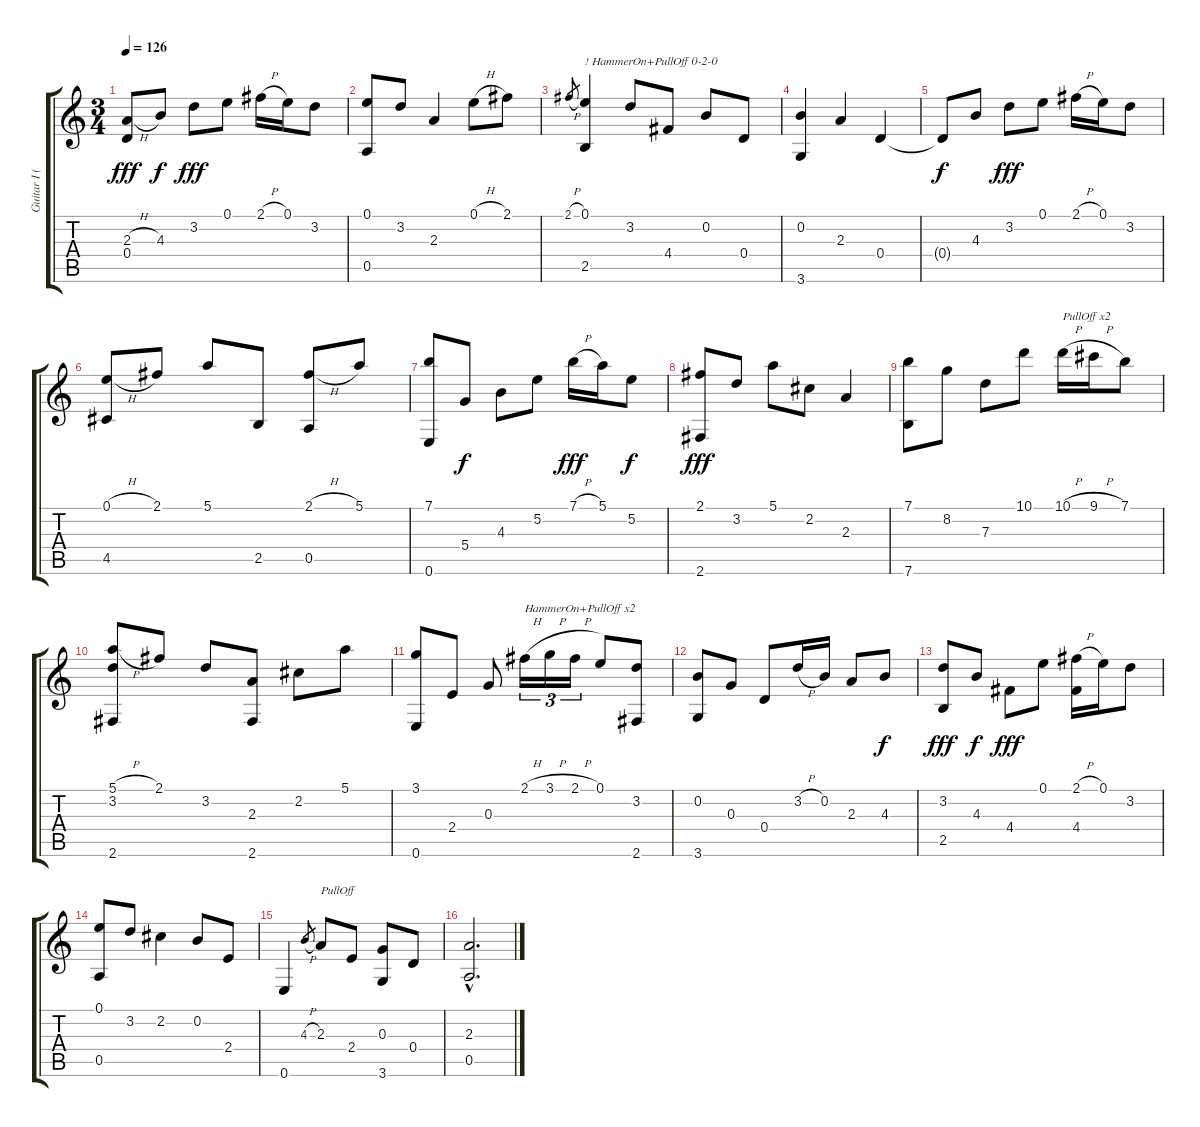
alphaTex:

\track ("Guitar I (Classical)" "Guitar I (") {instrument acousticguitarnylon}
\staff {score tabs}
\tuning (E4 B3 G3 D3 A2 E2) {hide}
\ts (3 4)
\tempo 126
\clef g2
\ks c
(2.3{h} 0.4).8{dy fff} 4.3.8{dy f} 3.2.8{dy fff} 0.1.8 2.1{h}.16 0.1.16 3.2.8 |
(0.1 0.5).8 3.2.8 2.3.4 0.1{h}.8 2.1.8 |
2.1{h}.8{gr} (0.1 2.5).4{txt "! HammerOn+PullOff 0-2-0"} 3.2.8 4.4.8 0.2.8 0.4.8 |
(0.2 3.6).4 2.3.4 0.4.4 |
0.4{t}.8{dy f} 4.3.8 3.2.8{dy fff} 0.1.8 2.1{h}.16 0.1.16 3.2.8 |
(0.1{h} 4.5).8 2.1.8 5.1.8 2.5.8 (2.1{h} 0.5).8 5.1.8 |
(7.1 0.6).8 5.4.8{dy f} 4.3.8 5.2.8 7.1{h}.16{dy fff} 5.1.16 5.2.8{dy f} |
(2.1 2.6).8{dy fff} 3.2.8 5.1.8 2.2.8 2.3.4 |
(7.1 7.6).8 8.2.8 7.3.8 10.1.8 10.1{h}.16{txt "PullOff x2"} 9.1{h}.16 7.1.8 |
(5.1{h} 3.2 2.6).8 2.1.8 3.2.8 (2.3 2.6).8 2.2.8 5.1.8 |
(3.1 0.6).8 2.4.8 0.3.8 2.1{h}.16{tu (3 2) txt "HammerOn+PullOff x2"} 3.1{h}.16{tu (3 2)} 2.1{h}.16{tu (3 2)} 0.1.8 (3.2 2.6).8 |
(0.2 3.6).8 0.3.8 0.4.8 3.2{h}.16 0.2.16 2.3.8 4.3.8{dy f} |
(3.2 2.5).8{dy fff} 4.3.8{dy f} 4.4.8{dy fff} 0.1.8 (2.1{h} 4.4).16 0.1.16 3.2.8 |
(0.1 0.5).8 3.2.8 2.2.4 0.2.8 2.4.8 |
0.6.4 4.3{h}.8{gr} 2.3.8{txt "PullOff"} 2.4.8 (0.3 3.6).8 0.4.8 |
(2.3{hac} 0.5).2{d}
